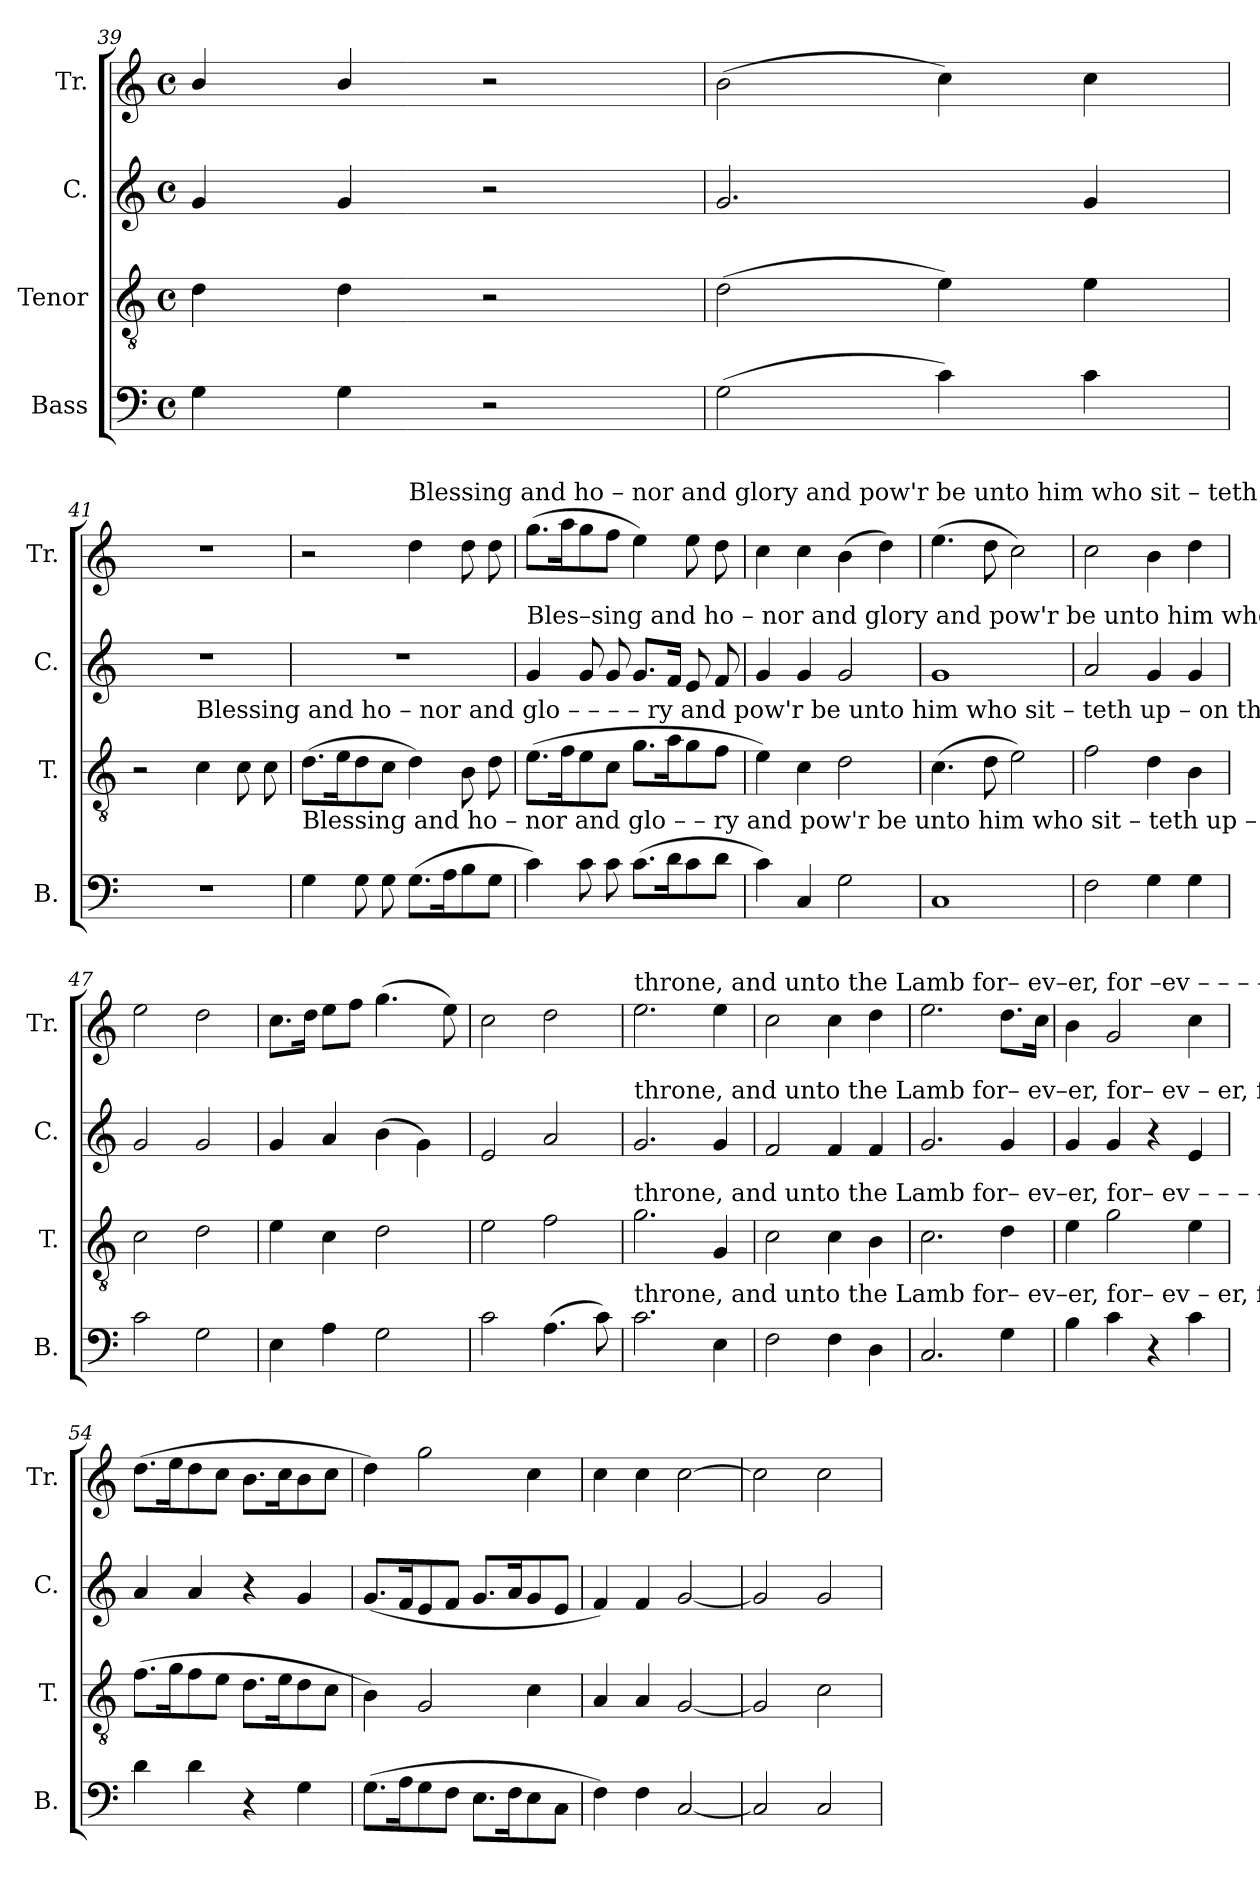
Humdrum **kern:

**kern	**kern	**kern	**kern
*part4	*part3	*part2	*part1
*staff4	*staff3	*staff2	*staff1
*I"Bass	*I"Tenor	*I"C.	*I"Tr.
*I'B.	*I'T.	*I'C.	*I'Tr.
*clefF4	*clefGv2	*clefG2	*clefG2
*k[]	*k[]	*k[]	*k[]
*M4/4	*M4/4	*M4/4	*M4/4
*met(c)	*met(c)	*met(c)	*met(c)
=39	=39	=39	=39
4G\	4d\	4g/	4b/
4G\	4d\	4g/	4b/
2r	2r	2r	2r
=40	=40	=40	=40
(2G\	(2d\	2.g/	(2b\
4c\)	4e\)	.	4cc\)
4c\	4e\	4g/	4cc\
=41	=41	=41	=41
*	*	*	*MM100
1r	2r	1r	1r
!	!LO:TX:a:t=Blessing and ho        –          nor and  glo     –         –         –         –        ry   and      pow'r      be  unto him who sit – teth  up    –    on  the	!	!
.	4c\	.	.
.	8c\	.	.
.	8c\	.	.
=42	=42	=42	=42
!LO:TX:a:t=Blessing and ho            –             nor and glo     –         –         ry  and    pow'r       be  unto him who sit – teth  up    –    on   the	!	!	!
4G\	(8.d\L	1r	2r
.	16e\K	.	.
8G\	8d\	.	.
8G\	8c\J	.	.
!	!	!	!LO:TX:a:t=Blessing and ho             –               nor and  glory  and     pow'r        be  unto him who sit –  teth  up   –   on   the
(8.G\L	4d\)	.	4dd\
16A\K	.	.	.
8B\	8B\	.	8dd\
8G\J	8d\	.	8dd\
=43	=43	=43	=43
!	!	!LO:TX:a:t=Bles–sing  and ho  –  nor  and  glory  and    pow'r         be unto him who sit – teth   up   –    on   the	!
4c\)	(8.e\L	4g/	(8.gg\L
.	16f\K	.	16aa\K
8c\	8e\	8g/	8gg\
8c\	8c\J	8g/	8ff\J
(8.c\L	8.g\L	8.g/L	4ee\)
16d\K	16a\K	16f/Jk	.
8c\	8g\	8e/	8ee\
8d\J	8f\J	8f/	8dd\
=44	=44	=44	=44
4c\)	4e\)	4g/	4cc\
4C/	4c\	4g/	4cc\
2G\	2d\	2g/	(4b\
.	.	.	4dd\)
=45	=45	=45	=45
1C	(4.c\	1g	(4.ee\
.	8d\	.	8dd\
.	2e\)	.	2cc\)
=46	=46	=46	=46
2F\	2f\	2a/	2cc\
4G\	4d\	4g/	4b\
4G\	4B\	4g/	4dd\
=47	=47	=47	=47
2c\	2c\	2g/	2ee\
2G\	2d\	2g/	2dd\
=48	=48	=48	=48
4E\	4e\	4g/	8.cc\L
.	.	.	16dd\Jk
4A\	4c\	4a/	8ee\L
.	.	.	8ff\J
2G\	2d\	(4b\	(4.gg\
.	.	4g\)	.
.	.	.	8ee\)
=49	=49	=49	=49
2c\	2e\	2e/	2cc\
(4.A\	2f\	2a/	2dd\
8c\)	.	.	.
=50	=50	=50	=50
!	!	!	!LO:TX:a:t=throne, and unto the Lamb for– ev–er,    for –ev         –         –         –         –    er               for– ev – er  more,    for– ev –er,    for – ev –er,
!	!	!LO:TX:a:t=throne, and unto the Lamb for– ev–er,    for– ev  –  er,              for   –   ev       –         –          –         er  more,    for – ev –er,  for–ev–er,  ev–er,	!
!	!LO:TX:a:t=throne, and unto the Lamb for– ev–er,    for– ev       –         –         –          –     er                for – ev–er  more,     for– ev –er,    for –ev–er,	!	!
!LO:TX:a:t=throne, and unto the Lamb for– ev–er,    for– ev –  er,               for   –   ev    –         –         –         –   er  more,    for– ev–er,   for–ev–er, ev–er,	!	!	!
2.c\	2.g\	2.g/	2.ee\
4E\	4G/	4g/	4ee\
=51	=51	=51	=51
2F\	2c\	2f/	2cc\
4F\	4c\	4f/	4cc\
4D\	4B\	4f/	4dd\
=52	=52	=52	=52
2.C/	2.c\	2.g/	2.ee\
4G\	4d\	4g/	8.dd\L
.	.	.	16cc\Jk
=53	=53	=53	=53
4B\	4e\	4g/	4b\
4c\	2g\	4g/	2g/
4r	.	4r	.
4c\	4e\	4e/	4cc\
=54	=54	=54	=54
4d\	(8.f\L	4a/	(8.dd\L
.	16g\K	.	16ee\K
4d\	8f\	4a/	8dd\
.	8e\J	.	8cc\J
4r	8.d\L	4r	8.b\L
.	16e\K	.	16cc\K
4G\	8d\	4g/	8b\
.	8c\J	.	8cc\J
=55	=55	=55	=55
(8.G\L	4B\)	(8.g/L	4dd\)
16A\K	.	16f/K	.
8G\	2G/	8e/	2gg\
8F\J	.	8f/J	.
8.E\L	.	8.g/L	.
16F\K	.	16a/K	.
8E\	4c\	8g/	4cc\
8C\J	.	8e/J	.
=56	=56	=56	=56
4F\)	4A/	4f/)	4cc\
4F\	4A/	4f/	4cc\
[2C/	[2G/	[2g/	[2cc\
=57	=57	=57	=57
2C/]	2G/]	2g/]	2cc\]
2C/	2c\	2g/	2cc\
=	=	=	=
*-	*-	*-	*-
